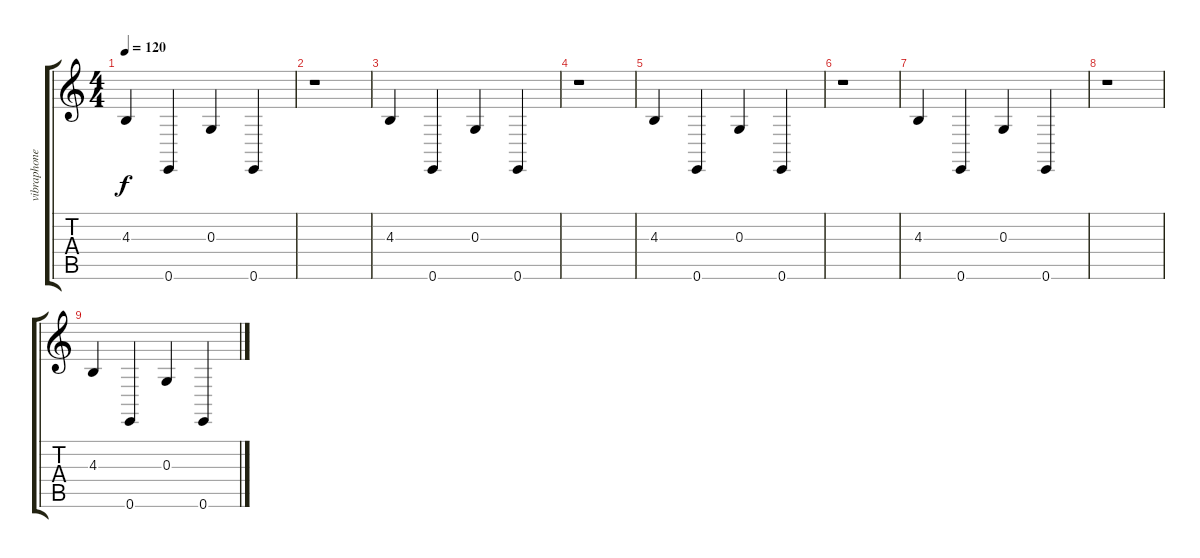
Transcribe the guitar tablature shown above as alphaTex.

\track ("vibraphone" "vibraphone") {instrument vibraphone}
\staff {score tabs}
\tuning (E4 B3 G3 D3 A2 E2) {hide}
\ts (4 4)
\tempo 120
\clef g2
\ks c
4.3.4{dy f} 0.6.4 0.3.4 0.6.4 |
r.1 |
4.3.4 0.6.4 0.3.4 0.6.4 |
r.1 |
4.3.4 0.6.4 0.3.4 0.6.4 |
r.1 |
4.3.4 0.6.4 0.3.4 0.6.4 |
r.1 |
4.3.4 0.6.4 0.3.4 0.6.4
